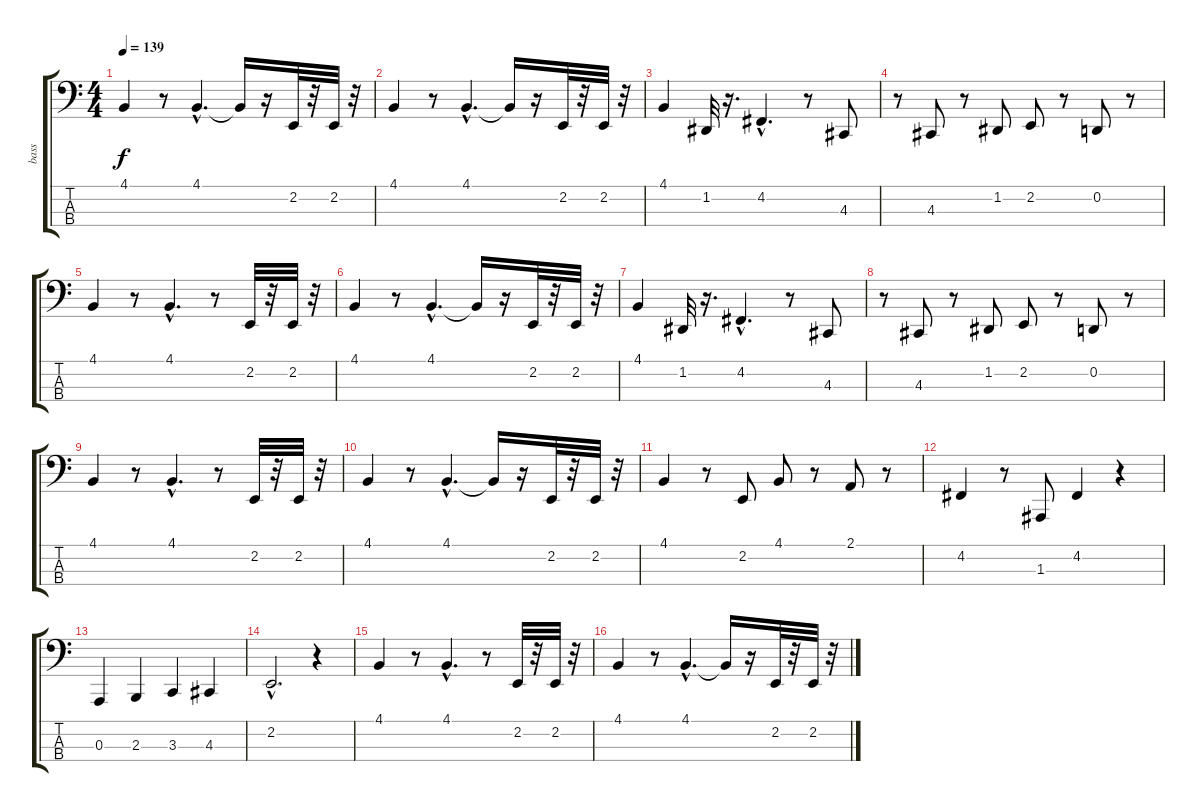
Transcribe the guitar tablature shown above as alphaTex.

\track ("bass" "bass") {instrument electricbassfinger}
\staff {score tabs}
\tuning (G1 D1 A0 E0) {hide}
\ts (4 4)
\tempo 139
\clef f4
\ks c
4.1.4{dy f} r.8 4.1{hac}.4{d} 4.1{t}.16 r.16 2.2.32 r.32 2.2.32 r.32 |
4.1.4 r.8 4.1{hac}.4{d} 4.1{t}.16 r.16 2.2.32 r.32 2.2.32 r.32 |
4.1.4 1.2.32 r.16{d} 4.2{hac}.4{d} r.8 4.3.8 |
r.8 4.3.8 r.8 1.2.8 2.2.8 r.8 0.2.8 r.8 |
4.1.4 r.8 4.1{hac}.4{d} r.8 2.2.32 r.32 2.2.32 r.32 |
4.1.4 r.8 4.1{hac}.4{d} 4.1{t}.16 r.16 2.2.32 r.32 2.2.32 r.32 |
4.1.4 1.2.32 r.16{d} 4.2{hac}.4{d} r.8 4.3.8 |
r.8 4.3.8 r.8 1.2.8 2.2.8 r.8 0.2.8 r.8 |
4.1.4 r.8 4.1{hac}.4{d} r.8 2.2.32 r.32 2.2.32 r.32 |
4.1.4 r.8 4.1{hac}.4{d} 4.1{t}.16 r.16 2.2.32 r.32 2.2.32 r.32 |
4.1.4 r.8 2.2.8 4.1.8 r.8 2.1.8 r.8 |
4.2.4 r.8 1.3.8 4.2.4 r.4 |
0.3.4 2.3.4 3.3.4 4.3.4 |
2.2{hac}.2{d} r.4 |
4.1.4 r.8 4.1{hac}.4{d} r.8 2.2.32 r.32 2.2.32 r.32 |
4.1.4 r.8 4.1{hac}.4{d} 4.1{t}.16 r.16 2.2.32 r.32 2.2.32 r.32
